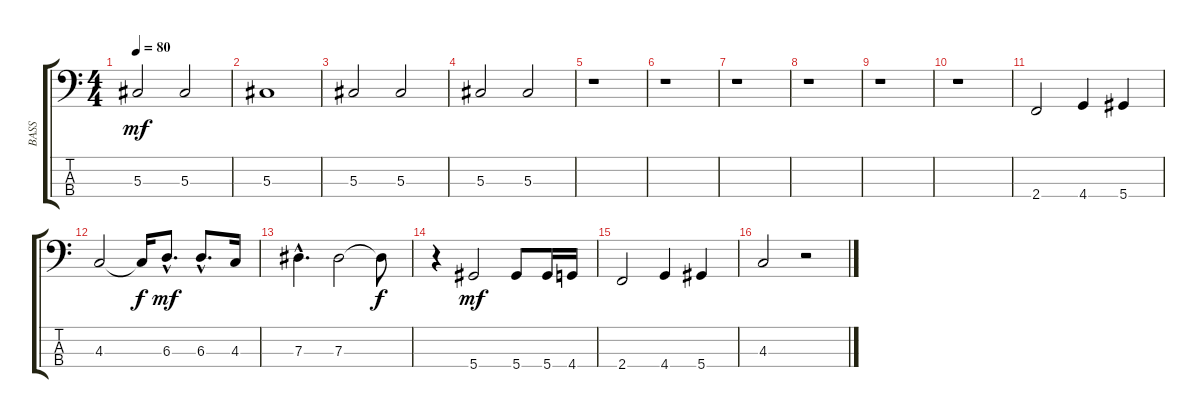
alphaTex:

\track ("BASS" "BASS") {instrument electricbasspick}
\staff {score tabs}
\tuning (Gb2 Db2 Ab1 Eb1) {hide}
\ts (4 4)
\tempo 80
\clef f4
\ks c
5.3.2{dy mf} 5.3.2 |
5.3.1 |
5.3.2 5.3.2 |
5.3.2 5.3.2 |
r.1 |
r.1 |
r.1 |
r.1 |
r.1 |
r.1 |
2.4.2 4.4.4 5.4.4 |
4.3.2 4.3{t}.16{dy f} 6.3{hac}.8{d dy mf} 6.3{hac}.8{d} 4.3.16 |
7.3{hac}.4{d} 7.3.2 7.3{t}.8{dy f} |
r.4 5.4.2{dy mf} 5.4.8 5.4.16 4.4.16 |
2.4.2 4.4.4 5.4.4 |
4.3.2 r.2
